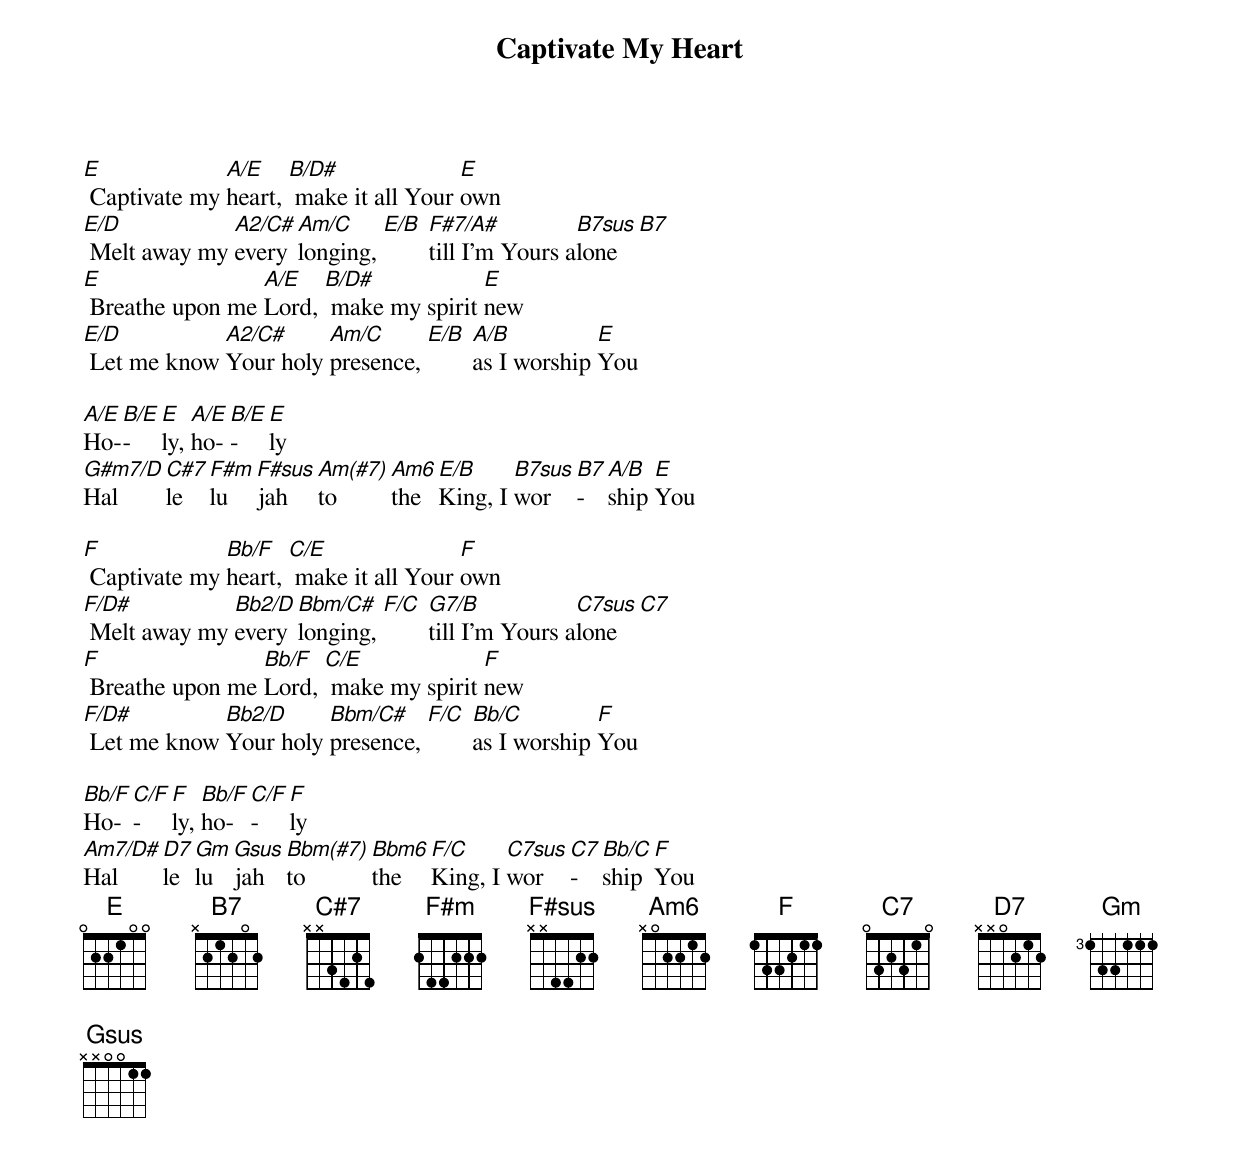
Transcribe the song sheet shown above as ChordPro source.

{title: Captivate My Heart}
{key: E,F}
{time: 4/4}
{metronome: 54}
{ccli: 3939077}
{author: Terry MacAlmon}
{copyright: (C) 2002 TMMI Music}

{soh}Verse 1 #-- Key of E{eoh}
[E] Captivate my [A/E]heart, [B/D#] make it all Your [E]own
[E/D] Melt away my [A2/C#]every [Am/C]longing, [E/B] [F#7/A#]till I'm Yours a[B7sus]lone [B7]
[E] Breathe upon me [A/E]Lord, [B/D#] make my spirit [E]new
[E/D] Let me know [A2/C#]Your holy [Am/C]presence, [E/B] [A/B]as I worship [E]You

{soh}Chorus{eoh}
[A/E]Ho-[B/E]-[E]ly, [A/E]ho-[B/E]-[E]ly
[G#m7/D]Hal[C#7]le[F#m]lu[F#sus]jah [Am(#7)]to [Am6]the [E/B]King, I [B7sus]wor[B7]-[A/B]ship [E]You

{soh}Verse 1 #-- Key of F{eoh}
[F] Captivate my [Bb/F]heart, [C/E] make it all Your [F]own
[F/D#] Melt away my [Bb2/D]every [Bbm/C#]longing, [F/C] [G7/B]till I'm Yours a[C7sus]lone [C7]
[F] Breathe upon me [Bb/F]Lord, [C/E] make my spirit [F]new
[F/D#] Let me know [Bb2/D]Your holy [Bbm/C#]presence, [F/C] [Bb/C]as I worship [F]You

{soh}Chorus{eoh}
[Bb/F]Ho-[C/F]-[F]ly, [Bb/F]ho-[C/F]-[F]ly
[Am7/D#]Hal[D7]le[Gm]lu[Gsus]jah [Bbm(#7)]to [Bbm6]the [F/C]King, I [C7sus]wor[C7]-[Bb/C]ship [F]You
